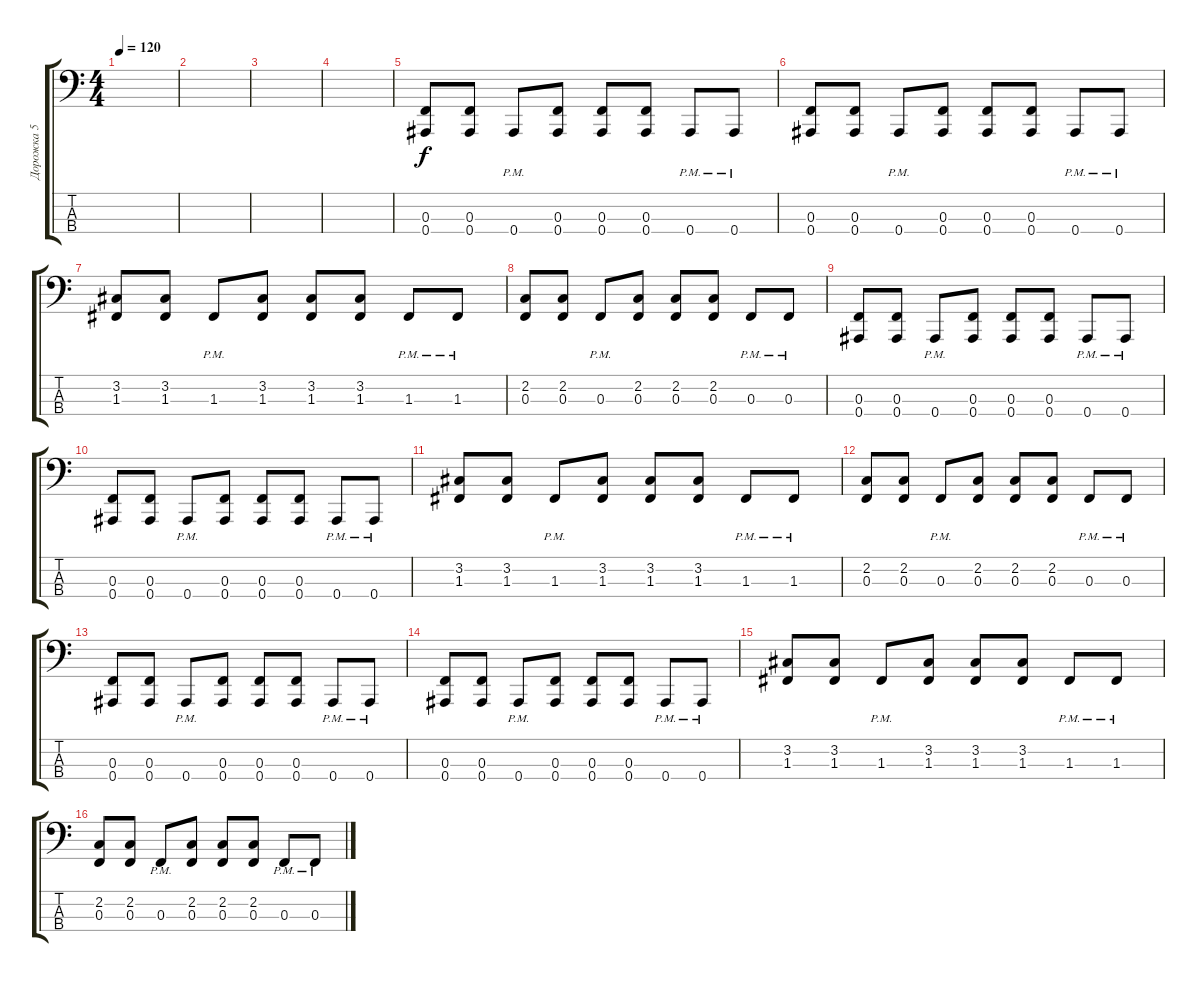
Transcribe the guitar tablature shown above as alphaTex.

\track ("Дорожка 5" "Дорожка 5") {instrument electricbassfinger}
\staff {score tabs}
\tuning (Eb2 Bb1 F1 Bb0) {hide}
\ts (4 4)
\tempo 120
\clef f4
\ks c
|
|
|
|
(0.3 0.4).8 (0.3 0.4).8 0.4{pm}.8 (0.3 0.4).8 (0.3 0.4).8 (0.3 0.4).8 0.4{pm}.8 0.4{pm}.8 |
(0.3 0.4).8 (0.3 0.4).8 0.4{pm}.8 (0.3 0.4).8 (0.3 0.4).8 (0.3 0.4).8 0.4{pm}.8 0.4{pm}.8 |
(3.2 1.3).8 (3.2 1.3).8 1.3{pm}.8 (3.2 1.3).8 (3.2 1.3).8 (3.2 1.3).8 1.3{pm}.8 1.3{pm}.8 |
(2.2 0.3).8 (2.2 0.3).8 0.3{pm}.8 (2.2 0.3).8 (2.2 0.3).8 (2.2 0.3).8 0.3{pm}.8 0.3{pm}.8 |
(0.3 0.4).8 (0.3 0.4).8 0.4{pm}.8 (0.3 0.4).8 (0.3 0.4).8 (0.3 0.4).8 0.4{pm}.8 0.4{pm}.8 |
(0.3 0.4).8 (0.3 0.4).8 0.4{pm}.8 (0.3 0.4).8 (0.3 0.4).8 (0.3 0.4).8 0.4{pm}.8 0.4{pm}.8 |
(3.2 1.3).8 (3.2 1.3).8 1.3{pm}.8 (3.2 1.3).8 (3.2 1.3).8 (3.2 1.3).8 1.3{pm}.8 1.3{pm}.8 |
(2.2 0.3).8 (2.2 0.3).8 0.3{pm}.8 (2.2 0.3).8 (2.2 0.3).8 (2.2 0.3).8 0.3{pm}.8 0.3{pm}.8 |
(0.3 0.4).8 (0.3 0.4).8 0.4{pm}.8 (0.3 0.4).8 (0.3 0.4).8 (0.3 0.4).8 0.4{pm}.8 0.4{pm}.8 |
(0.3 0.4).8 (0.3 0.4).8 0.4{pm}.8 (0.3 0.4).8 (0.3 0.4).8 (0.3 0.4).8 0.4{pm}.8 0.4{pm}.8 |
(3.2 1.3).8 (3.2 1.3).8 1.3{pm}.8 (3.2 1.3).8 (3.2 1.3).8 (3.2 1.3).8 1.3{pm}.8 1.3{pm}.8 |
(2.2 0.3).8 (2.2 0.3).8 0.3{pm}.8 (2.2 0.3).8 (2.2 0.3).8 (2.2 0.3).8 0.3{pm}.8 0.3{pm}.8
